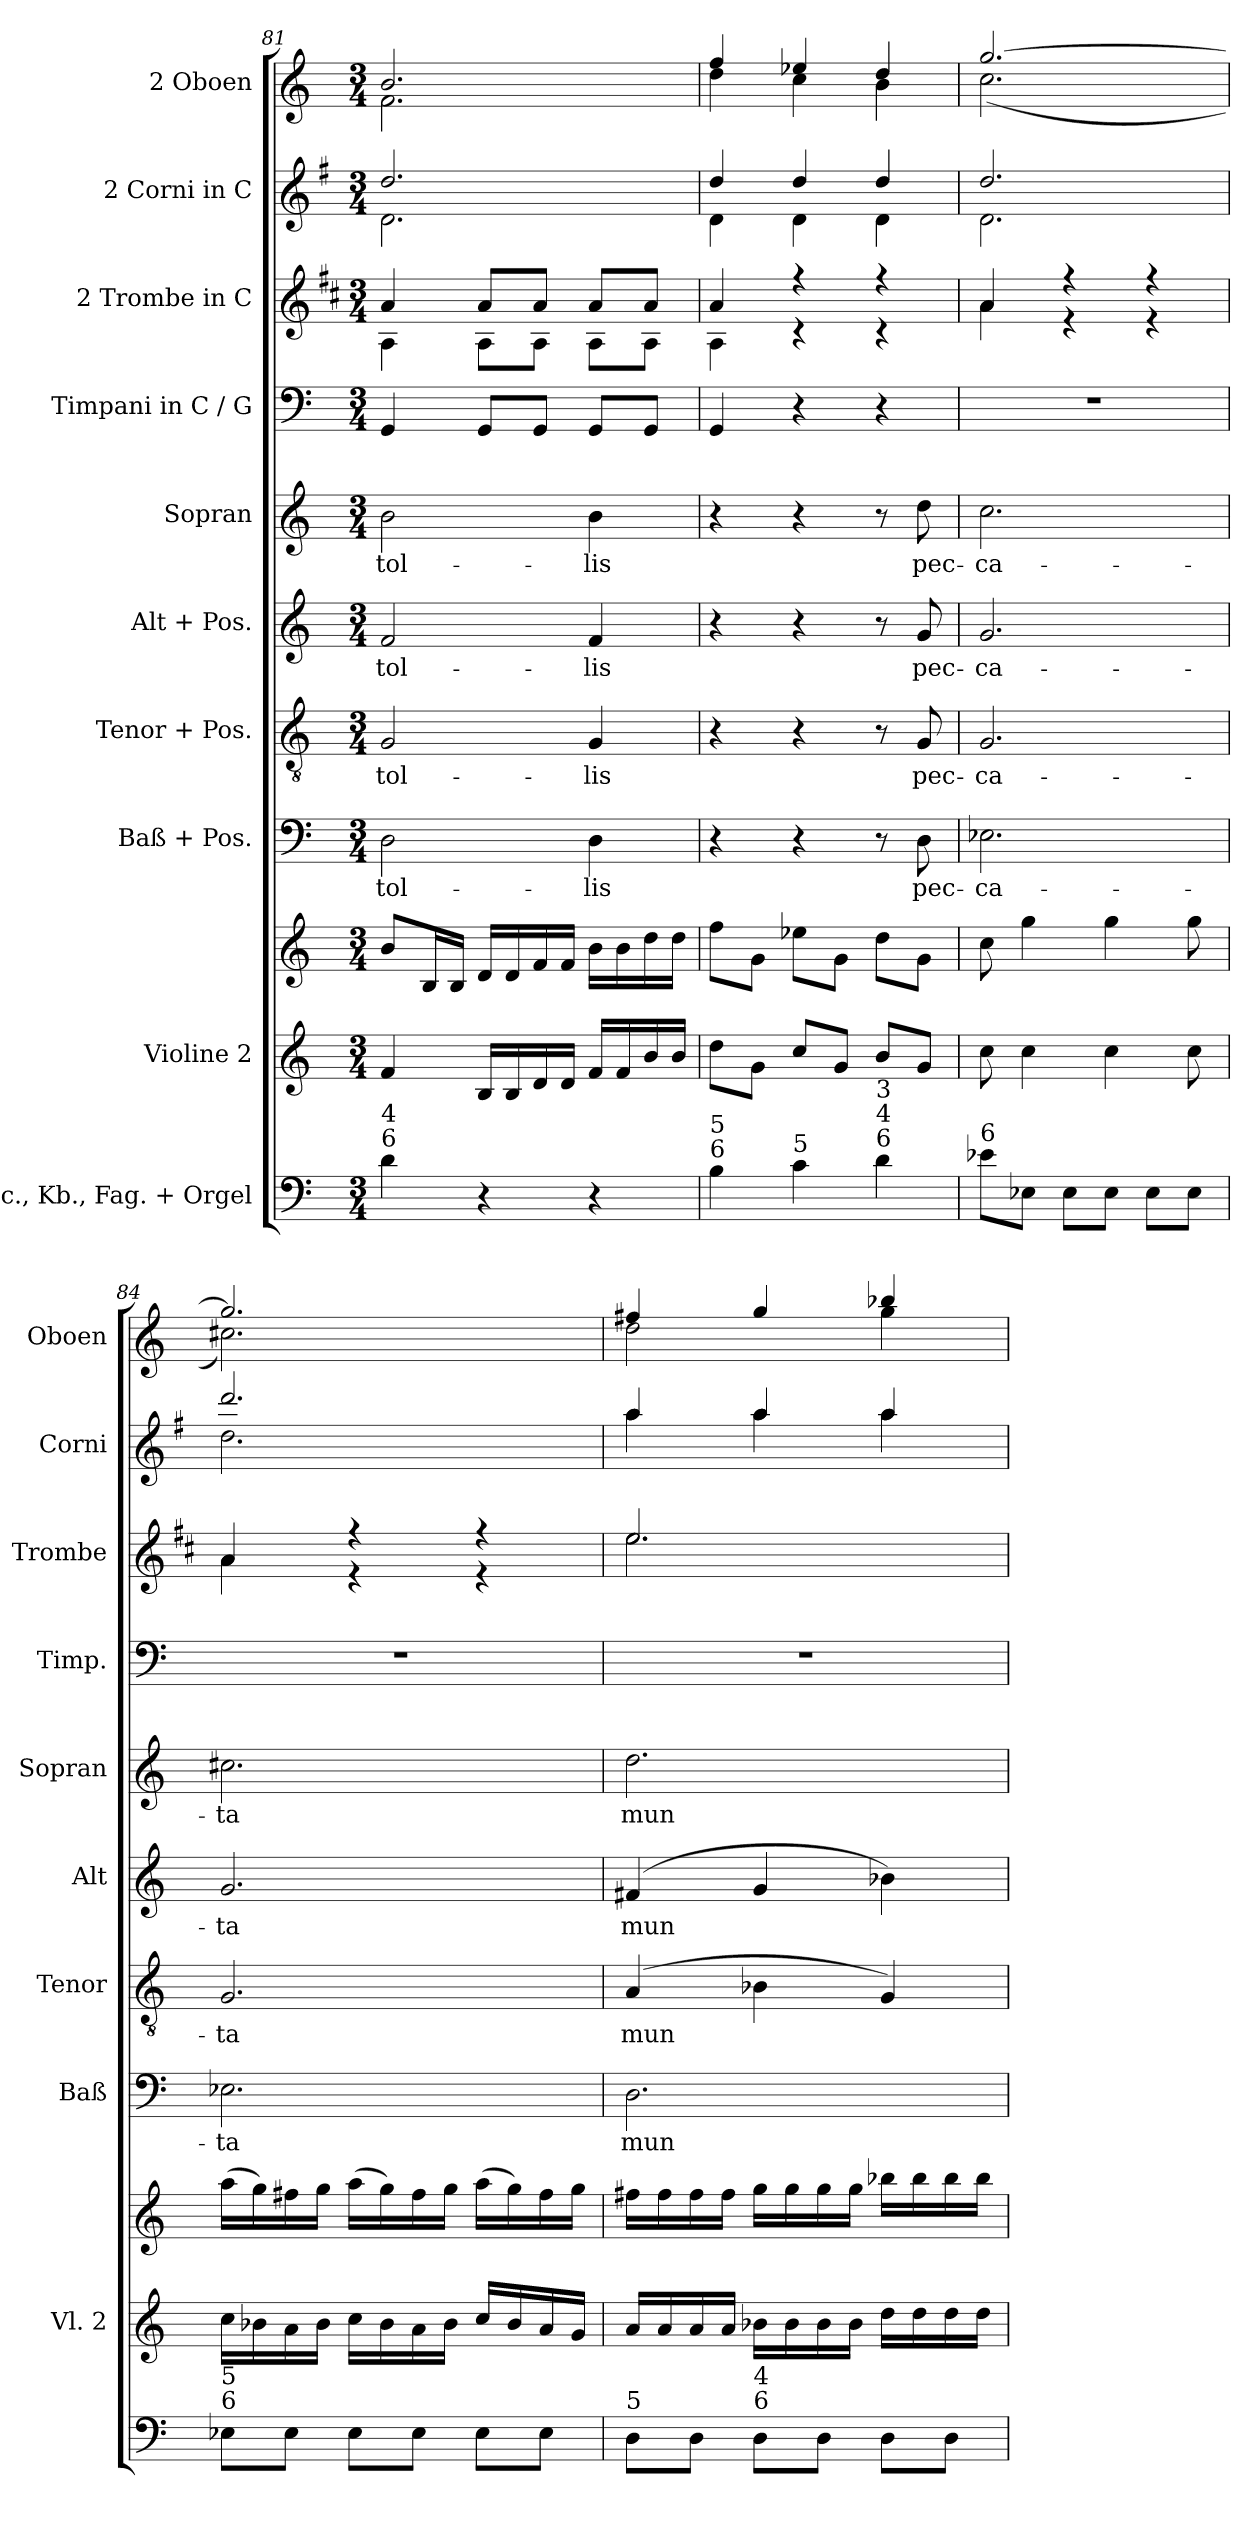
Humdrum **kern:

**kern	**kern	**kern	**kern	**text	**kern	**text	**kern	**text	**kern	**text	**kern	**kern	**kern	**kern
*part10	*part9	*part9	*part8	*part8	*part7	*part7	*part6	*part6	*part5	*part5	*part4	*part3	*part2	*part1
*staff11	*staff10	*staff9	*staff8	*staff8	*staff7	*staff7	*staff6	*staff6	*staff5	*staff5	*staff4	*staff3	*staff2	*staff1
*I"Vlc., Kb., Fag. + Orgel	*I"Violine 2	*	*I"Baß + Pos.	*	*I"Tenor + Pos.	*	*I"Alt + Pos.	*	*I"Sopran	*	*I"Timpani in C / G	*I"2 Trombe in C	*I"2 Corni in C	*I"2 Oboen
*	*I'Vl. 2	*	*I'Baß	*	*I'Tenor	*	*I'Alt	*	*I'Sopran	*	*I'Timp.	*I'Trombe	*I'Corni	*I'Oboen
*clefF4	*clefG2	*clefG2	*clefF4	*	*clefGv2	*	*clefG2	*	*clefG2	*	*clefF4	*clefG2	*clefG2	*clefG2
*	*	*	*	*	*	*	*	*	*	*	*	*ITrd1c2	*ITrd4c7	*
*k[]	*k[]	*k[]	*k[]	*	*k[]	*	*k[]	*	*k[]	*	*k[]	*k[]	*k[]	*k[]
*M3/4	*M3/4	*M3/4	*M3/4	*	*M3/4	*	*M3/4	*	*M3/4	*	*M3/4	*M3/4	*M3/4	*M3/4
=81	=81	=81	=81	=81	=81	=81	=81	=81	=81	=81	=81	=81	=81	=81
!LO:TX:a:t=6	!	!	!	!	!	!	!	!	!	!	!	!	!	!
!LO:TX:a:t=4	!	!	!	!	!	!	!	!	!	!	!	!	!	!
!	!	!	!	!LO:LY:b	!	!LO:LY:b	!	!LO:LY:b	!	!LO:LY:b	!	!	!	!
*	*	*	*	*	*	*	*	*	*	*	*	*^	*^	*^
4d\	4f/	8b/L	2D\	tol-	2G/	tol-	2f/	tol-	2b\	tol-	4GG/	4g/	4G\	2.g/	2.G\	2.b/	2.f\
.	.	16B/L	.	.	.	.	.	.	.	.	.	.	.	.	.	.	.
.	.	16B/JJ	.	.	.	.	.	.	.	.	.	.	.	.	.	.	.
4r	16B/LL	16d/LL	.	.	.	.	.	.	.	.	8GG/L	8g/L	8G\L	.	.	.	.
.	16B/	16d/	.	.	.	.	.	.	.	.	.	.	.	.	.	.	.
.	16d/	16f/	.	.	.	.	.	.	.	.	8GG/J	8g/J	8G\J	.	.	.	.
.	16d/JJ	16f/JJ	.	.	.	.	.	.	.	.	.	.	.	.	.	.	.
!	!	!	!	!LO:LY:b	!	!LO:LY:b	!	!LO:LY:b	!	!LO:LY:b	!	!	!	!	!	!	!
4r	16f/LL	16b\LL	4D\	lis	4G/	lis	4f/	lis	4b\	lis	8GG/L	8g/L	8G\L	.	.	.	.
.	16f/	16b\	.	.	.	.	.	.	.	.	.	.	.	.	.	.	.
.	16b/	16dd\	.	.	.	.	.	.	.	.	8GG/J	8g/J	8G\J	.	.	.	.
.	16b/JJ	16dd\JJ	.	.	.	.	.	.	.	.	.	.	.	.	.	.	.
=82	=82	=82	=82	=82	=82	=82	=82	=82	=82	=82	=82	=82	=82	=82	=82	=82	=82
!LO:TX:a:t=6	!	!	!	!	!	!	!	!	!	!	!	!	!	!	!	!	!
!LO:TX:a:t=5	!	!	!	!	!	!	!	!	!	!	!	!	!	!	!	!	!
4B\	8dd\L	8ff\L	4r	.	4r	.	4r	.	4r	.	4GG/	4g/	4G\	4g/	4G\	4ff/	4dd\
.	8g\J	8g\J	.	.	.	.	.	.	.	.	.	.	.	.	.	.	.
!LO:TX:a:t=5	!	!	!	!	!	!	!	!	!	!	!	!	!	!	!	!	!
4c\	8cc/L	8ee-X\L	4r	.	4r	.	4r	.	4r	.	4r	4r	4r	4g/	4G\	4ee-X/	4cc\
.	8g/J	8g\J	.	.	.	.	.	.	.	.	.	.	.	.	.	.	.
!LO:TX:a:t=6	!	!	!	!	!	!	!	!	!	!	!	!	!	!	!	!	!
!LO:TX:a:t=4	!	!	!	!	!	!	!	!	!	!	!	!	!	!	!	!	!
!LO:TX:a:t=3	!	!	!	!	!	!	!	!	!	!	!	!	!	!	!	!	!
4d\	8b/L	8dd\L	8r	.	8r	.	8r	.	8r	.	4r	4r	4r	4g/	4G\	4dd/	4b\
!	!	!	!	!LO:LY:b	!	!LO:LY:b	!	!LO:LY:b	!	!LO:LY:b	!	!	!	!	!	!	!
.	8g/J	8g\J	8D\	pec-	8G/	pec-	8g/	pec-	8dd\	pec-	.	.	.	.	.	.	.
=83	=83	=83	=83	=83	=83	=83	=83	=83	=83	=83	=83	=83	=83	=83	=83	=83	=83
!LO:TX:a:t=6	!	!	!	!	!	!	!	!	!	!	!	!	!	!	!	!	!
!	!	!	!	!LO:LY:b	!	!LO:LY:b	!	!LO:LY:b	!	!LO:LY:b	!	!	!	!	!	!	!
8e-X\L	8cc\	8cc\	2.E-X\	ca-	2.G/	ca-	2.g/	ca-	2.cc\	ca-	2.r	4g/	4g\	2.g/	2.G\	[2.gg/	(<2.cc\
8E-X\J	4cc\	4gg\	.	.	.	.	.	.	.	.	.	.	.	.	.	.	.
8E-\L	.	.	.	.	.	.	.	.	.	.	.	4r	4r	.	.	.	.
8E-\J	4cc\	4gg\	.	.	.	.	.	.	.	.	.	.	.	.	.	.	.
8E-\L	.	.	.	.	.	.	.	.	.	.	.	4r	4r	.	.	.	.
8E-\J	8cc\	8gg\	.	.	.	.	.	.	.	.	.	.	.	.	.	.	.
=84	=84	=84	=84	=84	=84	=84	=84	=84	=84	=84	=84	=84	=84	=84	=84	=84	=84
!LO:TX:a:t=6	!	!	!	!	!	!	!	!	!	!	!	!	!	!	!	!	!
!LO:TX:a:t=5	!	!	!	!	!	!	!	!	!	!	!	!	!	!	!	!	!
!	!	!	!	!LO:LY:b	!	!LO:LY:b	!	!LO:LY:b	!	!LO:LY:b	!	!	!	!	!	!	!
8E-X\L	16cc\LL	(>16aa\LL	2.E-X\	ta	2.G/	ta	2.g/	ta	2.cc#X\	ta	2.r	4g/	4g\	2.gg/	2.g\	2.gg/]	2.cc#X\)
.	16b-X\	16gg\)	.	.	.	.	.	.	.	.	.	.	.	.	.	.	.
8E-\J	16a\	16ff#X\	.	.	.	.	.	.	.	.	.	.	.	.	.	.	.
.	16b-\JJ	16gg\JJ	.	.	.	.	.	.	.	.	.	.	.	.	.	.	.
8E-\L	16cc\LL	(>16aa\LL	.	.	.	.	.	.	.	.	.	4r	4r	.	.	.	.
.	16b-\	16gg\)	.	.	.	.	.	.	.	.	.	.	.	.	.	.	.
8E-\J	16a\	16ff#\	.	.	.	.	.	.	.	.	.	.	.	.	.	.	.
.	16b-\JJ	16gg\JJ	.	.	.	.	.	.	.	.	.	.	.	.	.	.	.
8E-\L	16cc/LL	(>16aa\LL	.	.	.	.	.	.	.	.	.	4r	4r	.	.	.	.
.	16b-/	16gg\)	.	.	.	.	.	.	.	.	.	.	.	.	.	.	.
8E-\J	16a/	16ff#\	.	.	.	.	.	.	.	.	.	.	.	.	.	.	.
.	16g/JJ	16gg\JJ	.	.	.	.	.	.	.	.	.	.	.	.	.	.	.
!!LO:PB:g=z	!!
=85	=85	=85	=85	=85	=85	=85	=85	=85	=85	=85	=85	=85	=85	=85	=85	=85	=85
!LO:TX:a:t=5	!	!	!	!	!	!	!	!	!	!	!	!	!	!	!	!	!
!	!	!	!	!LO:LY:b	!	!LO:LY:b	!	!LO:LY:b	!	!LO:LY:b	!	!	!	!	!	!	!
8D\L	16a/LL	16ff#X\LL	2.D\	mun-	(>4A/	mun	(>4f#X/	mun	2.dd\	mun-	2.r	2.dd/	2.dd\	4dd/	4dd\	4ff#X/	2dd\
.	16a/	16ff#\	.	.	.	.	.	.	.	.	.	.	.	.	.	.	.
8D\J	16a/	16ff#\	.	.	.	.	.	.	.	.	.	.	.	.	.	.	.
.	16a/JJ	16ff#\JJ	.	.	.	.	.	.	.	.	.	.	.	.	.	.	.
!LO:TX:a:t=6	!	!	!	!	!	!	!	!	!	!	!	!	!	!	!	!	!
!LO:TX:a:t=4	!	!	!	!	!	!	!	!	!	!	!	!	!	!	!	!	!
8D\L	16b-X\LL	16gg\LL	.	.	4B-X\	.	4g/	.	.	.	.	.	.	4dd/	4dd\	4gg/	.
.	16b-\	16gg\	.	.	.	.	.	.	.	.	.	.	.	.	.	.	.
8D\J	16b-\	16gg\	.	.	.	.	.	.	.	.	.	.	.	.	.	.	.
.	16b-\JJ	16gg\JJ	.	.	.	.	.	.	.	.	.	.	.	.	.	.	.
8D\L	16dd\LL	16bb-X\LL	.	.	4G/)	.	4b-X\)	.	.	.	.	.	.	4dd/	4dd\	4bb-X/	4gg\
.	16dd\	16bb-\	.	.	.	.	.	.	.	.	.	.	.	.	.	.	.
8D\J	16dd\	16bb-\	.	.	.	.	.	.	.	.	.	.	.	.	.	.	.
.	16dd\JJ	16bb-\JJ	.	.	.	.	.	.	.	.	.	.	.	.	.	.	.
*	*	*	*	*	*	*	*	*	*	*	*	*v	*v	*	*	*v	*v
*	*	*	*	*	*	*	*	*	*	*	*	*	*v	*v	*
=	=	=	=	=	=	=	=	=	=	=	=	=	=	=
*-	*-	*-	*-	*-	*-	*-	*-	*-	*-	*-	*-	*-	*-	*-
